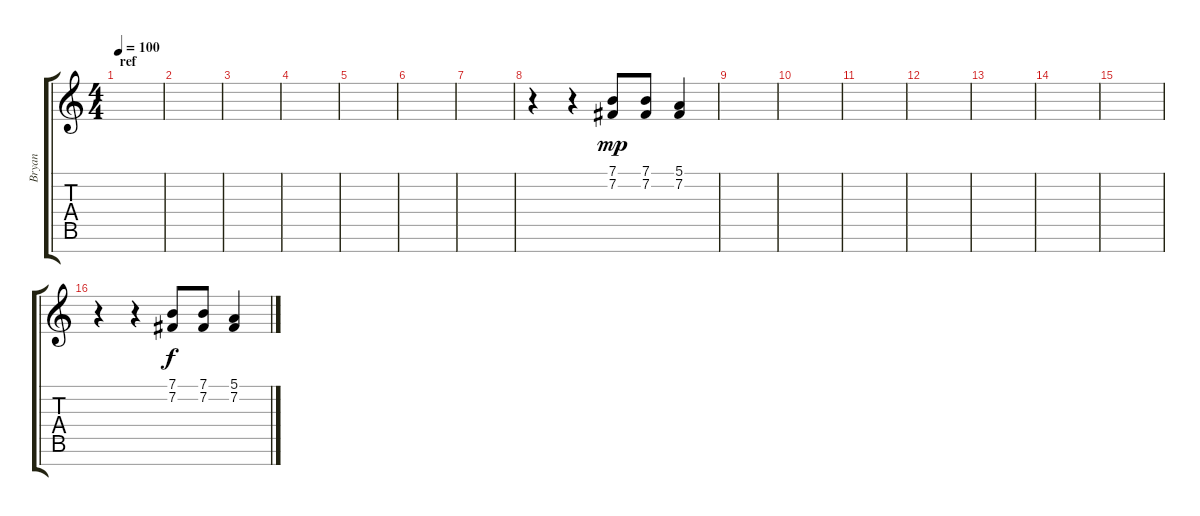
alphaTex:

\track ("Bryan" "Bryan") {instrument electricgrandpiano}
\staff {score tabs}
\tuning (E4 B3 G3 D3 A2 E2 B1) {hide}
\ts (4 4)
\section ("" "ref")
\tempo 100
\clef g2
\ks c
|
|
|
|
|
|
|
r.4 r.4 (7.1 7.2).8{dy mp} (7.1 7.2).8 (5.1 7.2).4 |
|
|
|
|
|
|
|
r.4 r.4 (7.1 7.2).8{dy f} (7.1 7.2).8 (5.1 7.2).4
